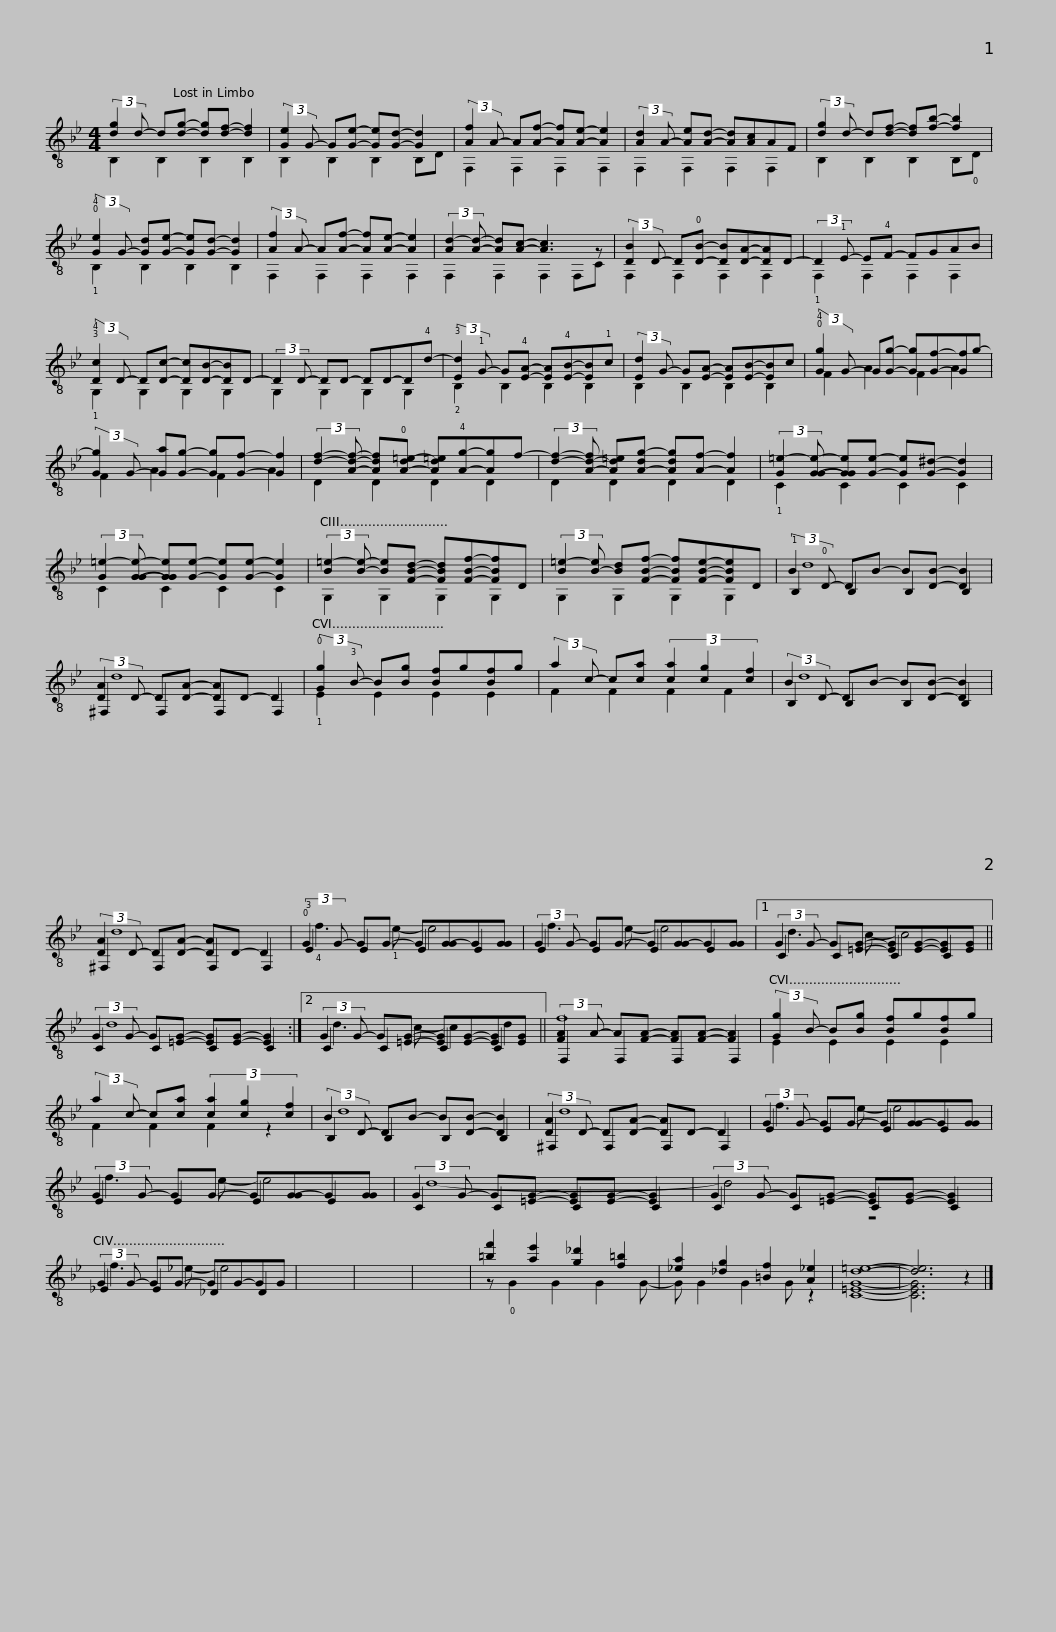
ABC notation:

X:1
%%score ( 1 2 3 )
L:1/8
M:4/4
I:linebreak $
K:Bb
V:1 treble-8
V:2 treble-8
V:3 treble-8
V:1
 (3:2:2[dg]2 d- d[dg]- [dg][df]- [df]2 | (3:2:2[Ge]2 G- G[Ge]- [Ge][Gd]- [Gd]2 | (3:2:2[Af]2 A- A[Af]- [Af][Ae]- [Ae]2 |$ (3:2:2[Ad]2 A- [Ae][Ad]- [Ad][Ac]AF | (3:2:2[dg]2 d- d[df]- [df][fb]- [fb]2 | %5
 (3:2:2!0!!4![Ge]2 G- [Gd][Ge]- [Ge][Gd]- [Gd]2 | (3:2:2[Af]2 A- A[Af]- [Af][Ae]- [Ae]2 |$ (3:2:2[Ad-]2 [Ad]- [Ad][Ac]- [Ac]3 z | (3:2:2[DB]2 D- D!0![DB]- [DB][DA]-[DA]D- | (3:2:2D2 !1!E- E!4!F- FGAB | %10
 (3:2:2!3!!4![Dc]2 D- D[Dc]- [Dc][DB]-[DB]D- |$ (3:2:2D2 D- DD- DD-D!4!d- | (3:2:2!3![Ed]2 !1!G- G!4![EA]- [EA]!4![EB]-[EB]!1!c | (3:2:2[Ed]2 G- G[EA]- [EA][EB]-[EB]c |$ (3:2:2!0!!4![Gg]2 G- G[Gg]- [Gg][Gf]-[Gf]g- | %15
 (3:2:2[Gg]2 G- [Ga][Gg]- [Gg][Gf]- [Gf]2 | (3:2:2[df]2- [Adf]- [Adf]!0![A-d=e-] [Ad=e]!4![Ag]-[Ag]f- |$ (3:2:2[df]2- [A-d-f] [Ad=e][A-dg-] [Adg][Af]- [Af]2 | (3:2:2[G=e-]2 [GGe]- [GGe][Ge]- [Ge][G^d]- [Gd]2 | (3:2:2[G=e-]2 [GGe]- [GGe][Ge]- [Ge][Ge]- [Ge]2 |$ %20
 (3:2:2[B=e-]2 [Be]- [Be][FBd]- [FBd][FBf]-[FBf]D | (3:2:2[B=e-]2 [B-e] [Bd][FBf]- [FBf][FBe]-[FBe]D | (3:2:2B2 !0!D- DB- B[DB]- [DB]2 |$ (3:2:2[DA]2 D- D[DA]- [DA]D- D2 | (3:2:2!0![Gg]2 !3!B- B[Bg] [Bf]g[Bf]g | %25
 (3:2:2a2 c- c[ca] (3[ca]2 [cg]2 [cf]2 |$ (3:2:2B2 D- DB- B[DB]- [DB]2 | (3:2:2[DA]2 D- D[DA]- [DA]D- D2 | (3:2:2!0!G2 G- GG- G[G-G]G[GG] |$ (3:2:2G2 G- GG- G[GG-]G[GG] |1 %30
 (3:2:2G2 G- G[=EG]- [EG][EG]-[EG][EG] || (3:2:2G2 G- G[=EG]- [EG][EG]- [EG]2 :|2$ (3:2:2G2 G- G[=EG]- [EG][EG]-[EG][EG] || (3:2:2[FA]2 A- A[FA]- [FA][FA]- [FA]2 | (3:2:2[Gg]2 B- B[Bg] [Bf]g[Bf]g | %35
 (3:2:2a2 c- c[ca] (3[ca]2 [cg]2 [cf]2 |$ (3:2:2B2 D- DB- B[DB]- [DB]2 | (3:2:2[DA]2 D- D[DA]- [DA]D- D2 | (3:2:2G2 G- GG- G[GG-]G[GG] |$ (3:2:2G2 G- GG- G[G-G]G[GG] | %40
 (3:2:2G2 G- G[=EG]- [EG][EG]- [EG]2 | (3:2:2G2 G- G[=EG]- [EG][EG]- [EG]2 |$ (3:2:2G2 G- GG- GG-GG | x8 | x8 | %45
 x8 |$ [=bf']2 [ae']2 [g_d']2 [f=b]2 | [_ea]2 [_dg]2 [=Bf]2 [A_e]2 | [d=e]8- | [de]6 z2 |] %50
V:2
 B,2 B,2 B,2 B,2 | B,2 B,2 B,2 B,D | F,2 F,2 F,2 F,2 |$ F,2 F,2 F,2 F,2 | B,2 B,2 B,2 B,!0!D | %5
 !1!B,2 B,2 B,2 B,2 | F,2 F,2 F,2 F,2 |$ F,2 F,2 F,2 F,C | F,2 F,2 F,2 F,2 | !1!F,2 F,2 F,2 F,2 | %10
 !1!G,2 G,2 G,2 G,2 |$ G,2 G,2 G,2 G,2 | !2!B,2 B,2 B,2 B,2 | B,2 B,2 B,2 B,2 |$ F2 A2 F2 A2 | %15
 F2 A2 F2 A2 | D2 D2 D2 D2 |$ D2 D2 D2 D2 | !1!C2 C2 C2 C2 | C2 C2 C2 C2 |$ %20
 G,2 G,2 G,2 G,2 | G,2 G,2 G,2 G,2 | !1!B,2 B,2 B,2 B,2 |$ ^F,2 F,2 F,2 F,2 | !1!E2 E2 E2 E2 | %25
 F2 F2 F2 F2 |$ B,2 B,2 B,2 B,2 | ^F,2 F,2 F,2 F,2 | !3!E2 E2 E2 E2 |$ E2 E2 E2 E2 |1 %30
 C2 C2 C2 C2 || C2 C2 C2 C2 :|2$ C2 C2 C2 C2 || F,2 F,2 F,2 F,2 | E2 E2 E2 E2 | %35
 F2 F2 F2 z2 |$ B,2 B,2 B,2 B,2 | ^F,2 F,2 F,2 F,2 | E2 E2 E2 E2 |$ E2 E2 E2 E2 | %40
 C2 C2 C2 C2 | C2 C2 C2 C2 |$ _E2 E2 _D2 D2 | x8 | x8 | %45
 x8 |$ z !0!G2 G2 G2 G- | G G2 G2 G z2 | [C=EG]8- | [CEG]6 z2 |] %50
V:3
 x8 | x8 | x8 |$ x8 | x8 | %5
 x8 | x8 |$ x8 | x8 | x8 | %10
 x8 |$ x8 | x8 | x8 |$ x8 | %15
 x8 | x8 |$ x8 | x8 | x8 |$ %20
 x8 | x8 | d8 |$ d8 | x8 | %25
 x8 |$ d8 | d8 | !4!f3 !1!e- e4 |$ f3 e- e4 |1 %30
 d3 c- c4 || d8 :|2$ d3 c- c2 d2 || f8 | x8 | %35
 x8 |$ d8 | d8 | f3 e- e4 |$ f3 e- e4 | %40
 d8- | d4 z4 |$ f3 _e- e4 | x8 | x8 | %45
 x8 |$ x8 | x8 | x8 | x8 |] %50
